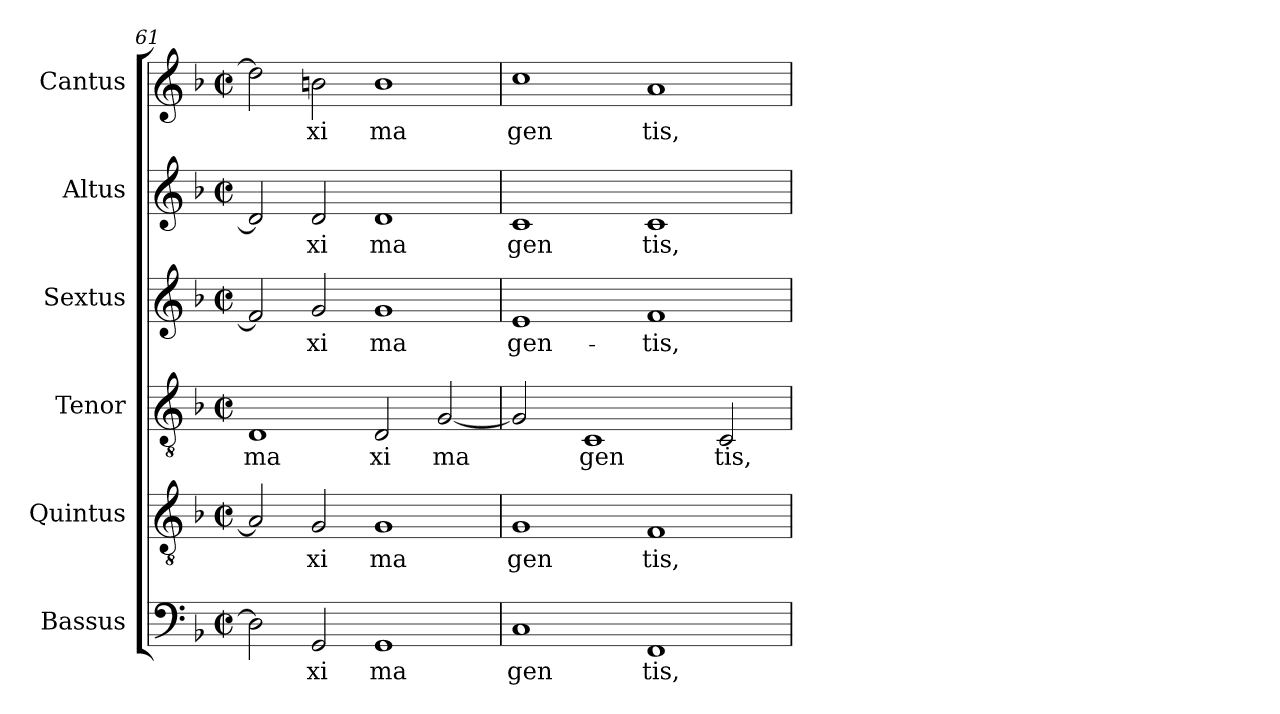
**kern	**text	**kern	**text	**kern	**text	**kern	**text	**kern	**text	**kern	**text
*part6	*part6	*part5	*part5	*part4	*part4	*part3	*part3	*part2	*part2	*part1	*part1
*staff6	*staff6	*staff5	*staff5	*staff4	*staff4	*staff3	*staff3	*staff2	*staff2	*staff1	*staff1
*I"Bassus	*	*I"Quintus	*	*I"Tenor	*	*I"Sextus	*	*I"Altus	*	*I"Cantus	*
*clefF4	*	*clefGv2	*	*clefGv2	*	*clefG2	*	*clefG2	*	*clefG2	*
*k[b-]	*	*k[b-]	*	*k[b-]	*	*k[b-]	*	*k[b-]	*	*k[b-]	*
*F:	*	*F:	*	*F:	*	*F:	*	*F:	*	*F:	*
*M2/2	*	*M2/2	*	*M2/2	*	*M2/2	*	*M2/2	*	*M2/2	*
*met(c|)	*	*met(c|)	*	*met(c|)	*	*met(c|)	*	*met(c|)	*	*met(c|)	*
=61	=61	=61	=61	=61	=61	=61	=61	=61	=61	=61	=61
!	!	!	!	!	!LO:LY:b:cj	!	!	!	!	!	!
2D\]	.	2A/]	.	1D	ma	2f#/]	.	2d/]	.	2dd\]	.
!	!LO:LY:b:cj	!	!LO:LY:b:cj	!	!	!	!LO:LY:b:cj	!	!LO:LY:b:cj	!	!LO:LY:b:cj
2GG/	xi	2G/	xi	.	.	2g/	xi	2d/	xi	2bn\	xi
!	!LO:LY:b:cj	!	!LO:LY:b:cj	!	!LO:LY:b:cj	!	!LO:LY:b:cj	!	!LO:LY:b:cj	!	!LO:LY:b:cj
1GG	ma	1G	ma	2D/	xi	1g	ma	1d	ma	1b	ma
!	!	!	!	!	!LO:LY:b	!	!	!	!	!	!
.	.	.	.	[>2G/	ma	.	.	.	.	.	.
!!LO:LB:g=z
=62	=62	=62	=62	=62	=62	=62	=62	=62	=62	=62	=62
!	!LO:LY:b:cj	!	!LO:LY:b:cj	!	!	!	!LO:LY:b:cj	!	!LO:LY:b:cj	!	!LO:LY:b:cj
*	*	*^	*	*	*	*	*	*	*	*	*
1C	gen	1G	32ryy	gen	2G/]	.	1e	gen-	1c	gen	1cc	gen
.	.	.	1ryy	.	.	.	.	.	.	.	.	.
!	!	!	!	!	!	!LO:LY:b:cj	!	!	!	!	!	!
.	.	.	.	.	1C	gen	.	.	.	.	.	.
!	!LO:LY:b:cj	!	!	!LO:LY:b:cj	!	!	!	!LO:LY:b:cj	!	!LO:LY:b:cj	!	!LO:LY:b:cj
1FF	tis,	1F	.	tis,	.	.	1f	-tis,	1c	tis,	1a	tis,
.	.	.	2ryy	.	.	.	.	.	.	.	.	.
!	!	!	!	!	!	!LO:LY:b:cj	!	!	!	!	!	!
.	.	.	.	.	2C/	tis,	.	.	.	.	.	.
.	.	.	4...ryy	.	.	.	.	.	.	.	.	.
*	*	*v	*v	*	*	*	*	*	*	*	*	*
=	=	=	=	=	=	=	=	=	=	=	=
*-	*-	*-	*-	*-	*-	*-	*-	*-	*-	*-	*-
